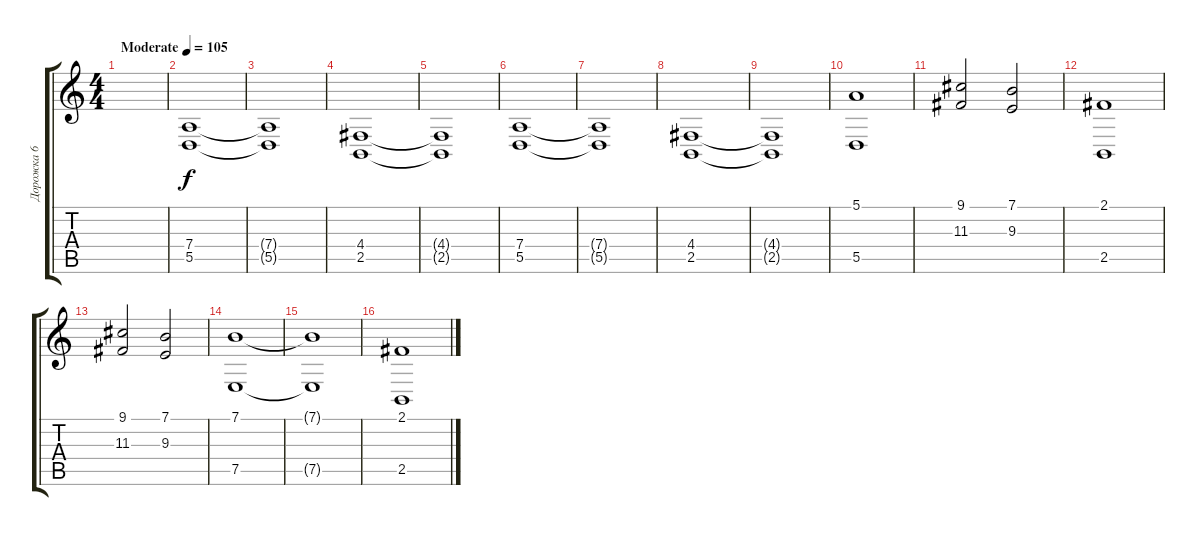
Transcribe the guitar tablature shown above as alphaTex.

\track ("Дорожка 6" "Дорожка 6") {instrument stringensemble1}
\staff {score tabs}
\tuning (E4 B3 G3 D3 A2 E2) {hide}
\ts (4 4)
\tempo (105 "Moderate")
\clef g2
\ks c
|
(7.4 5.5).1 |
(7.4{t} 5.5{t}).1 |
(4.4 2.5).1 |
(4.4{t} 2.5{t}).1 |
(7.4 5.5).1 |
(7.4{t} 5.5{t}).1 |
(4.4 2.5).1 |
(4.4{t} 2.5{t}).1 |
(5.1 5.5).1 |
(9.1 11.3).2 (7.1 9.3).2 |
(2.1 2.5).1 |
(9.1 11.3).2 (7.1 9.3).2 |
(7.1 7.5).1 |
(7.1{t} 7.5{t}).1 |
(2.1 2.5).1
